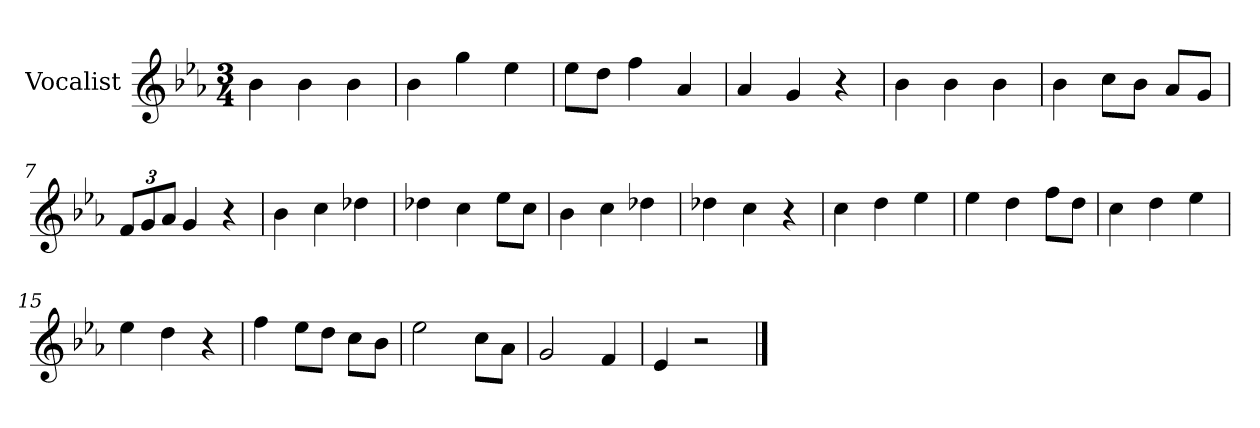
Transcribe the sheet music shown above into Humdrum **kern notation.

**kern
*part1
*staff1
*I"Vocalist
*k[b-e-a-]
*E-:
*M3/4
=1
4b-
4b-
4b-
=2
4b-
4gg
4ee-
=3
8ee-L
8ddJ
4ff
4a-
=4
4a-
4g
4r
=5
4b-
4b-
4b-
=6
4b-
8ccL
8b-J
8a-L
8gJ
=7
12fL
12g
12a-J
4g
4r
=8
4b-
4cc
4dd-X
=9
4dd-X
4cc
8ee-L
8ccJ
=10
4b-
4cc
4dd-X
=11
4dd-X
4cc
4r
=12
4cc
4dd
4ee-
=13
4ee-
4dd
8ffL
8ddJ
=14
4cc
4dd
4ee-
=15
4ee-
4dd
4r
=16
4ff
8ee-L
8ddJ
8ccL
8b-J
=17
2ee-
8ccL
8a-J
=18
2g
4f
=19
4e-
2r
==
*-
